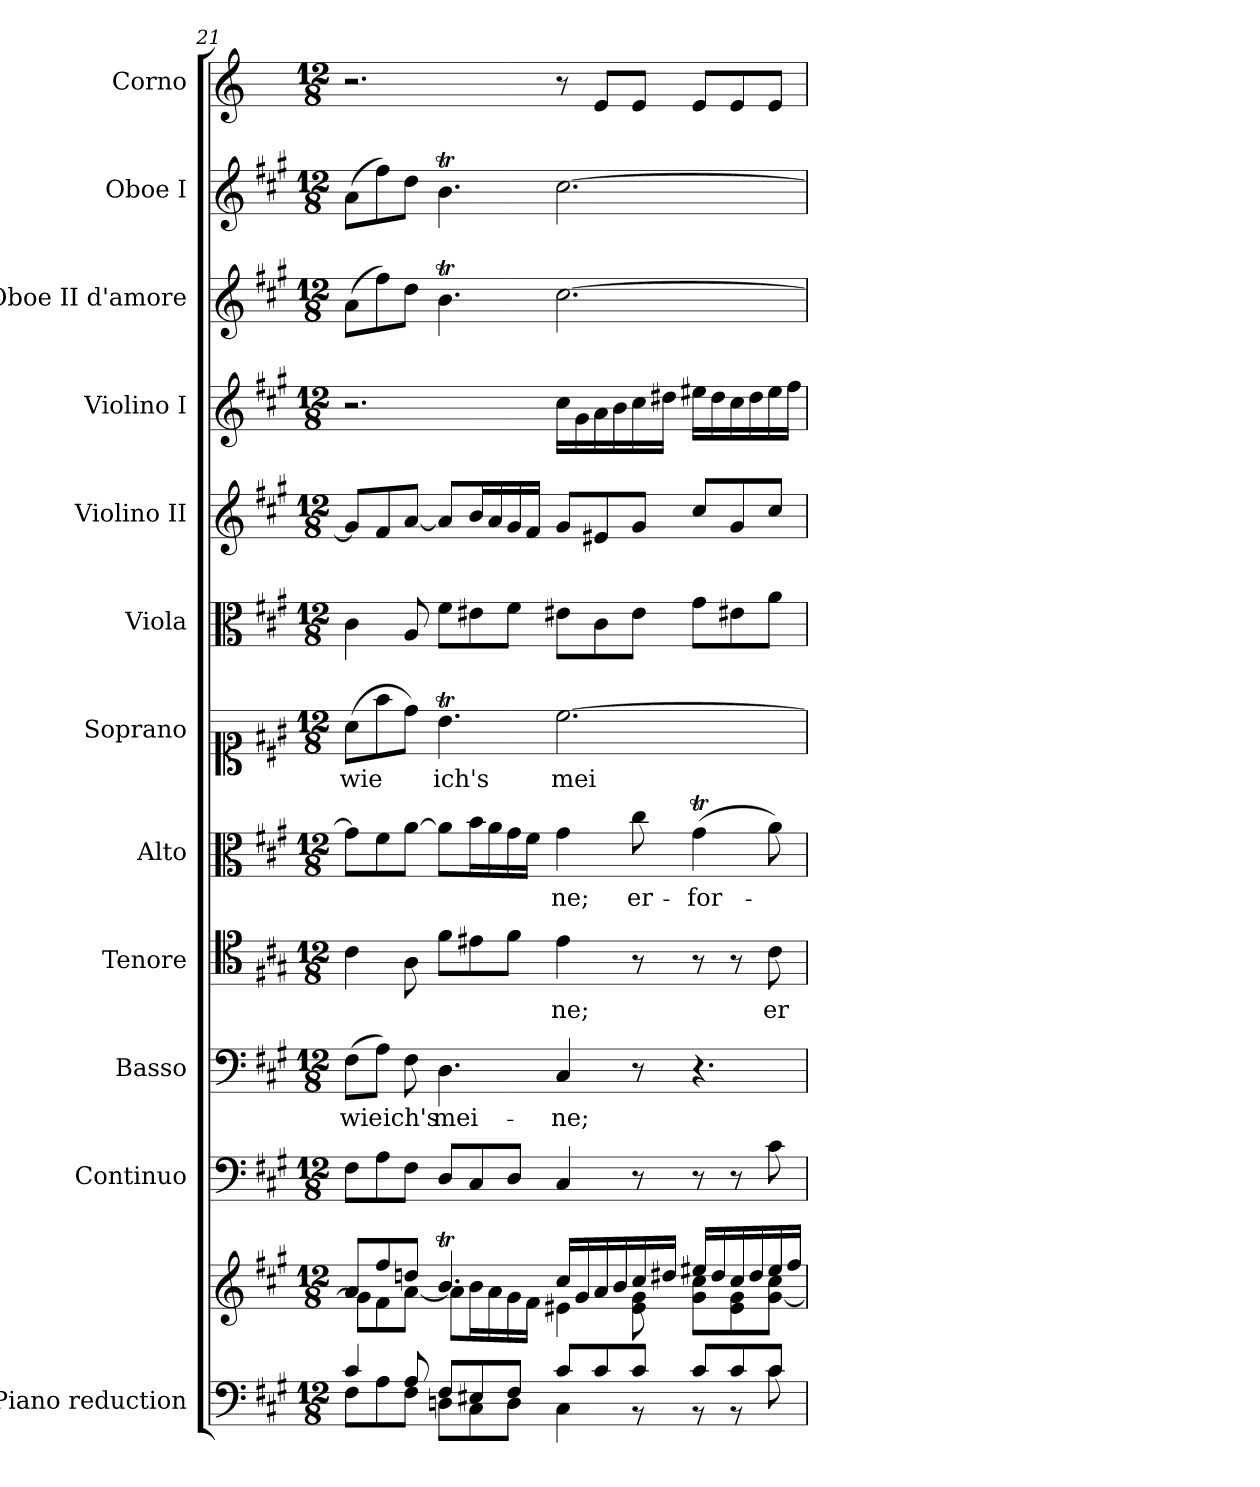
**kern	**kern	**kern	**kern	**text	**kern	**text	**kern	**text	**kern	**text	**kern	**kern	**kern	**kern	**kern	**kern
*part12	*part12	*part11	*part10	*part10	*part9	*part9	*part8	*part8	*part7	*part7	*part6	*part5	*part4	*part3	*part2	*part1
*staff13	*staff12	*staff11	*staff10	*staff10	*staff9	*staff9	*staff8	*staff8	*staff7	*staff7	*staff6	*staff5	*staff4	*staff3	*staff2	*staff1
*I"Piano reduction	*	*I"Continuo	*I"Basso	*	*I"Tenore	*	*I"Alto	*	*I"Soprano	*	*I"Viola	*I"Violino II	*I"Violino I	*I"Oboe II d'amore	*I"Oboe I	*I"Corno
*I'Pno	*	*	*	*	*	*	*	*	*	*	*I'Vla	*I'Vln	*I'Vln	*I'Ob	*I'Ob	*
*clefF4	*clefG2	*clefF4	*clefF4	*	*clefC4	*	*clefC3	*	*clefC1	*	*clefC3	*clefG2	*clefG2	*clefG2	*clefG2	*clefG2
*	*	*	*	*	*	*	*	*	*	*	*	*	*	*	*	*ITrd2c3
*k[f#c#g#]	*k[f#c#g#]	*k[f#c#g#]	*k[f#c#g#]	*	*k[f#c#g#]	*	*k[f#c#g#]	*	*k[f#c#g#]	*	*k[f#c#g#]	*k[f#c#g#]	*k[f#c#g#]	*k[f#c#g#]	*k[f#c#g#]	*k[f#c#g#]
*M12/8	*M12/8	*M12/8	*M12/8	*	*M12/8	*	*M12/8	*	*M12/8	*	*M12/8	*M12/8	*M12/8	*M12/8	*M12/8	*M12/8
=21	=21	=21	=21	=21	=21	=21	=21	=21	=21	=21	=21	=21	=21	=21	=21	=21
*^	*^	*	*	*	*	*	*	*	*	*	*	*	*	*	*	*
!	!	!	!	!	!	!LO:LY:b	!	!	!	!	!	!LO:LY:b	!	!	!	!	!	!
4c#/	8F#\L	8a/L	8g#\L]	8F#\L	(8F#\L	wie	4c#\	.	8g#\L]	.	(8a\L	wie	4c#\	8g#/L]	2.r	(8a\L	(8a\L	2.r
.	8A\	8ff#/	8f#\	8A\	8A\J)	.	.	.	8f#\	.	8ff#\	.	.	8f#/	.	8ff#\)	8ff#\)	.
!	!	!	!	!	!	!LO:LY:b	!	!	!	!	!	!	!	!	!	!	!	!
8A/	8F#\J	8ddn/J	[8a\J	8F#\J	8F#\	ich's	8A\	.	[8a\J	.	8dd\J)	.	8A/	[8a/J	.	8dd\J	8dd\J	.
!	!	!	!	!	!	!LO:LY:b	!	!	!	!	!	!LO:LY:b	!	!	!	!	!	!
8F#/L	8Dn\L	4.bT/	8a\L]	8D/L	4.D\	mei-	8f#\L	.	8a\L]	.	4.bT\	ich's	8f#\L	8a/L]	.	4.bT\	4.bT\	.
8E#X/	8C#\	.	16b\L	8C#/	.	.	8e#X\	.	16b\L	.	.	.	8e#X\	16b/L	.	.	.	.
.	.	.	16a\	.	.	.	.	.	16a\	.	.	.	.	16a/	.	.	.	.
8F#/J	8D\J	.	16g#\	8D/J	.	.	8f#\J	.	16g#\	.	.	.	8f#\J	16g#/	.	.	.	.
.	.	.	16f#\JJ	.	.	.	.	.	16f#\JJ	.	.	.	.	16f#/JJ	.	.	.	.
!	!	!	!	!	!	!LO:LY:b	!	!LO:LY:b	!	!LO:LY:b	!	!LO:LY:b	!	!	!	!	!	!
8c#/L	4C#\	16cc#/LL	4e#X\	4C#/	4C#/	-ne;	4e#\	-ne;	4g#\	-ne;	[2.cc#\	mei-	8e#X\L	8g#/L	16cc#\LL	[2.cc#\	[2.cc#\	8r
.	.	16g#/	.	.	.	.	.	.	.	.	.	.	.	.	16g#\	.	.	.
8c#/	.	16a/	.	.	.	.	.	.	.	.	.	.	8c#\	8e#X/	16a\	.	.	8c#/L
.	.	16b/	.	.	.	.	.	.	.	.	.	.	.	.	16b\	.	.	.
!	!	!	!	!	!	!	!	!	!	!LO:LY:b	!	!	!	!	!	!	!	!
8c#/J	8r	16cc#/	8e#\ 8g#\	8r	8r	.	8r	.	8cc#\	er-	.	.	8e#\J	8g#/J	16cc#\	.	.	8c#/J
.	.	16dd#X/JJ	.	.	.	.	.	.	.	.	.	.	.	.	16dd#X\JJ	.	.	.
!	!	!	!	!	!	!	!	!	!	!LO:LY:b	!	!	!	!	!	!	!	!
8c#/L	8r	16ee#X/LL	8g#\ 8cc#\L	8r	4.r	.	8r	.	(4g#t\	-for-	.	.	8g#\L	8cc#/L	16ee#X\LL	.	.	8c#/L
.	.	16dd#/	.	.	.	.	.	.	.	.	.	.	.	.	16dd#\	.	.	.
8c#/	8r	16cc#/	8e#\ 8g#\	8r	.	.	8r	.	.	.	.	.	8e#X\	8g#/	16cc#\	.	.	8c#/
.	.	16dd#/	.	.	.	.	.	.	.	.	.	.	.	.	16dd#\	.	.	.
!	!	!	!	!	!	!	!	!LO:LY:b	!	!	!	!	!	!	!	!	!	!
8c#/J	8c#\	16ee#/	[8g#\ 8cc#\J	8c#\	.	.	8c#\	er-	8a\)	.	.	.	8a\J	8cc#/J	16ee#\	.	.	8c#/J
.	.	16ff#/JJ	.	.	.	.	.	.	.	.	.	.	.	.	16ff#\JJ	.	.	.
*v	*v	*	*	*	*	*	*	*	*	*	*	*	*	*	*	*	*	*
*	*v	*v	*	*	*	*	*	*	*	*	*	*	*	*	*	*	*
=	=	=	=	=	=	=	=	=	=	=	=	=	=	=	=	=
*-	*-	*-	*-	*-	*-	*-	*-	*-	*-	*-	*-	*-	*-	*-	*-	*-
